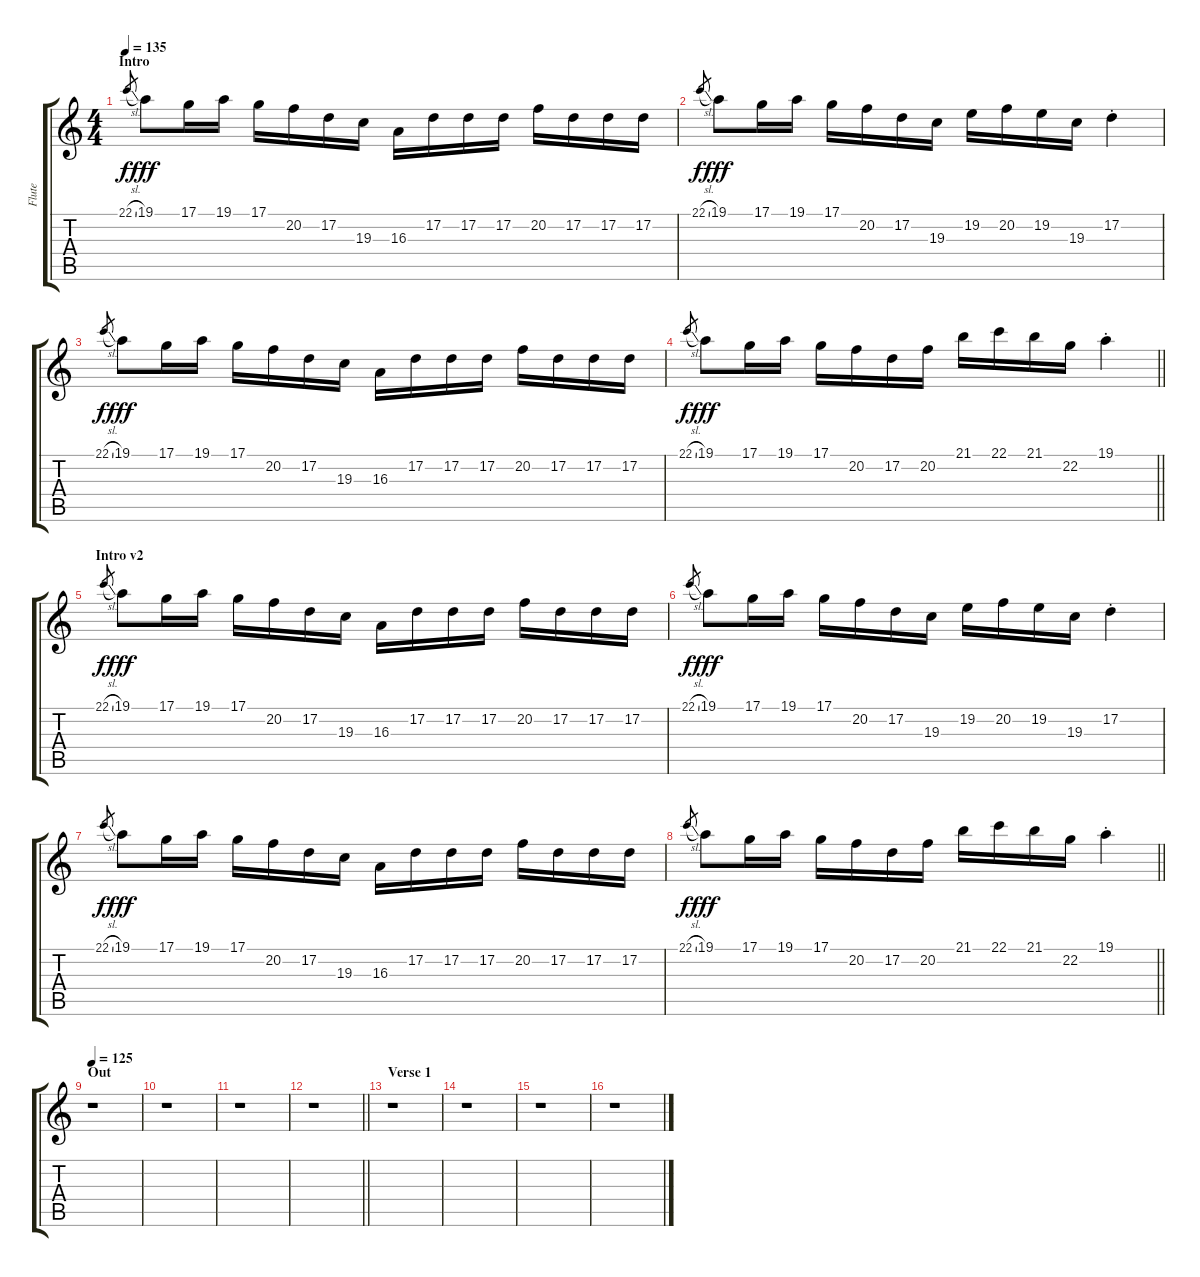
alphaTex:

\track ("Flute" "Flute") {instrument flute}
\staff {score tabs}
\tuning (D4 A3 F3 C3 G2 D2) {hide}
\ts (4 4)
\section ("" "Intro")
\tempo 135
\clef g2
\ks c
22.1{sl}.8{gr dy f instrument flute} 19.1.8{dy fff} 17.1.16 19.1.16 17.1.16 20.2.16 17.2.16 19.3.16 16.3.16 17.2.16 17.2.16 17.2.16 20.2.16 17.2.16 17.2.16 17.2.16 |
22.1{sl}.8{gr dy f} 19.1.8{dy fff} 17.1.16 19.1.16 17.1.16 20.2.16 17.2.16 19.3.16 19.2.16 20.2.16 19.2.16 19.3.16 17.2{st}.4 |
22.1{sl}.8{gr dy f} 19.1.8{dy fff} 17.1.16 19.1.16 17.1.16 20.2.16 17.2.16 19.3.16 16.3.16 17.2.16 17.2.16 17.2.16 20.2.16 17.2.16 17.2.16 17.2.16 |
\barLineRight lightlight
22.1{sl}.8{gr dy f} 19.1.8{dy fff} 17.1.16 19.1.16 17.1.16 20.2.16 17.2.16 20.2.16 21.1.16 22.1.16 21.1.16 22.2.16 19.1{st}.4 |
\section ("" "Intro v2")
22.1{sl}.8{gr dy f} 19.1.8{dy fff} 17.1.16 19.1.16 17.1.16 20.2.16 17.2.16 19.3.16 16.3.16 17.2.16 17.2.16 17.2.16 20.2.16 17.2.16 17.2.16 17.2.16 |
22.1{sl}.8{gr dy f} 19.1.8{dy fff} 17.1.16 19.1.16 17.1.16 20.2.16 17.2.16 19.3.16 19.2.16 20.2.16 19.2.16 19.3.16 17.2{st}.4 |
22.1{sl}.8{gr dy f} 19.1.8{dy fff} 17.1.16 19.1.16 17.1.16 20.2.16 17.2.16 19.3.16 16.3.16 17.2.16 17.2.16 17.2.16 20.2.16 17.2.16 17.2.16 17.2.16 |
\barLineRight lightlight
22.1{sl}.8{gr dy f} 19.1.8{dy fff} 17.1.16 19.1.16 17.1.16 20.2.16 17.2.16 20.2.16 21.1.16 22.1.16 21.1.16 22.2.16 19.1{st}.4 |
\section ("" "Out")
\tempo 125
r.1 |
r.1 |
r.1 |
\barLineRight lightlight
r.1 |
\section ("" "Verse 1")
r.1 |
r.1 |
r.1 |
r.1
